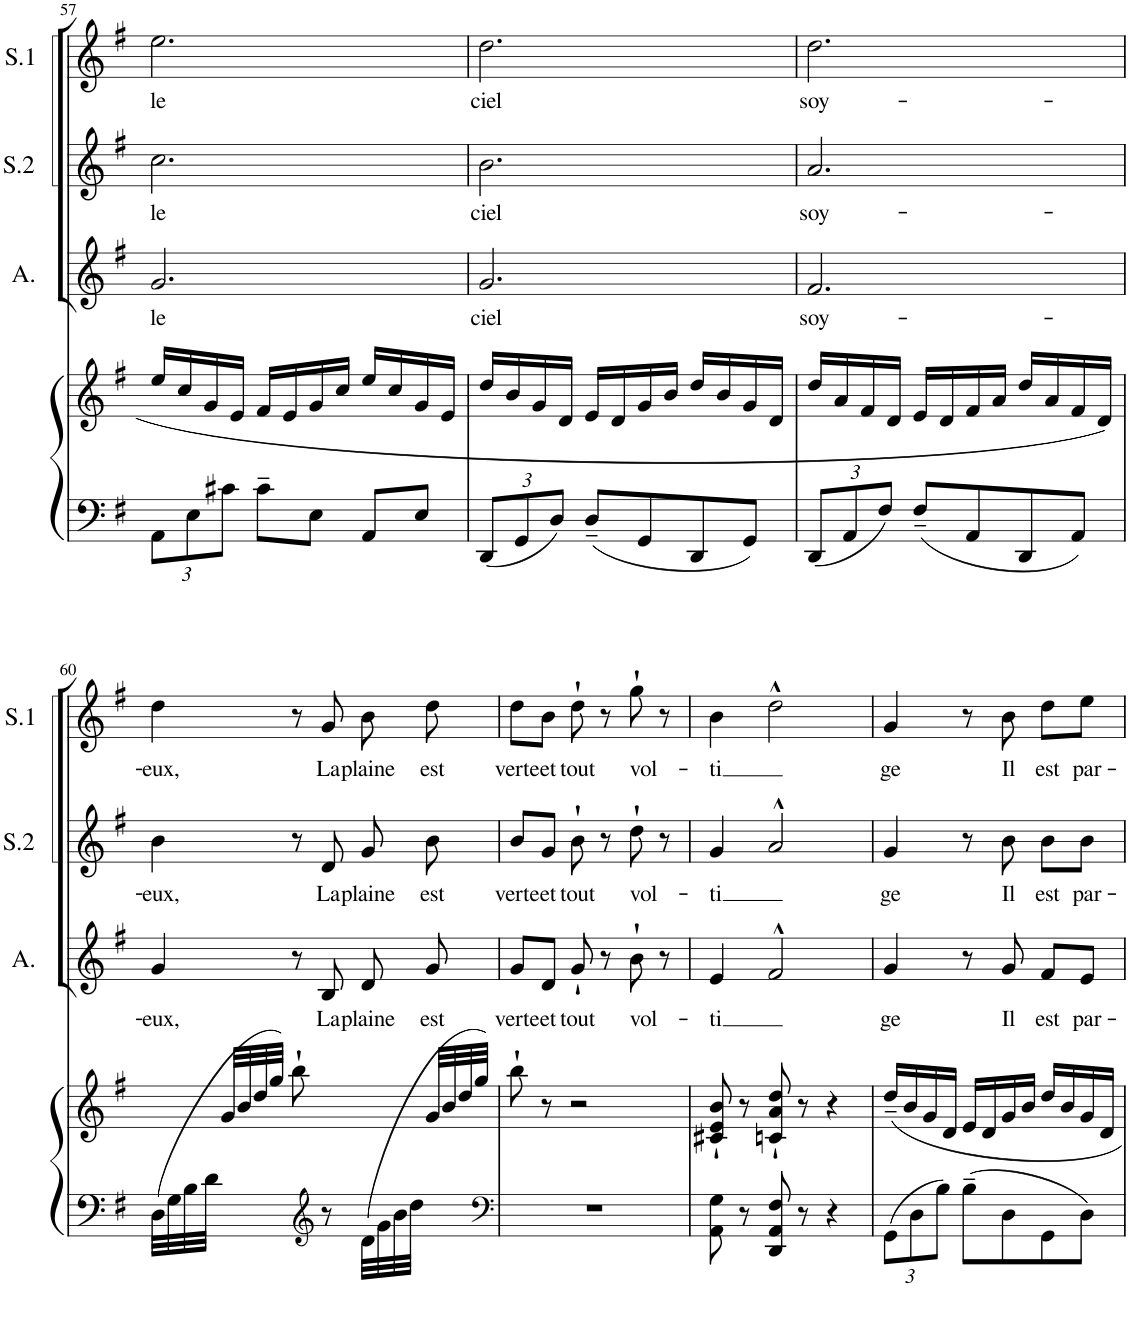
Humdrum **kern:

**kern	**kern	**kern	**text	**kern	**text	**kern	**text
*part4	*part4	*part3	*part3	*part2	*part2	*part1	*part1
*staff5	*staff4	*staff3	*staff3	*staff2	*staff2	*staff1	*staff1
*I"Piano	*	*I"Alto	*	*I"Soprano2	*	*I"Soprano1	*
*I'Pno	*	*I'A.	*	*I'S.2	*	*I'S.1	*
!!LO:PB:g=z
*clefF4	*clefG2	*clefG2	*	*clefG2	*	*clefG2	*
*k[f#]	*k[f#]	*k[f#]	*	*k[f#]	*	*k[f#]	*
*M3/4	*M3/4	*M3/4	*	*M3/4	*	*M3/4	*
*Xbrackettup	*	*	*	*	*	*	*
=57	=57	=57	=57	=57	=57	=57	=57
!	!	!	!LO:LY:b	!	!LO:LY:b	!	!LO:LY:b
12AA\L	16ee/LL	2.g/	le	2.cc\	le	2.ee\	le
.	16cc/	.	.	.	.	.	.
12E\	.	.	.	.	.	.	.
.	16g/	.	.	.	.	.	.
12c#X\J	.	.	.	.	.	.	.
.	16e/JJ	.	.	.	.	.	.
8c#~\L	16f#/LL	.	.	.	.	.	.
.	16e/	.	.	.	.	.	.
8E\J	16g/	.	.	.	.	.	.
.	16cc/JJ	.	.	.	.	.	.
8AA/L	16ee/LL	.	.	.	.	.	.
.	16cc/	.	.	.	.	.	.
8E/J	16g/	.	.	.	.	.	.
.	16e/JJ	.	.	.	.	.	.
=58	=58	=58	=58	=58	=58	=58	=58
!	!	!	!LO:LY:b	!	!LO:LY:b	!	!LO:LY:b
12DD/L	16dd/LL	2.g/	ciel	2.b\	ciel	2.dd\	ciel
.	16b/	.	.	.	.	.	.
12GG/	.	.	.	.	.	.	.
.	16g/	.	.	.	.	.	.
12D/J	.	.	.	.	.	.	.
.	16d/JJ	.	.	.	.	.	.
8D~/L	16e/LL	.	.	.	.	.	.
.	16d/	.	.	.	.	.	.
8GG/	16g/	.	.	.	.	.	.
.	16b/JJ	.	.	.	.	.	.
8DD/	16dd/LL	.	.	.	.	.	.
.	16b/	.	.	.	.	.	.
8GG/J	16g/	.	.	.	.	.	.
.	16d/JJ	.	.	.	.	.	.
=59	=59	=59	=59	=59	=59	=59	=59
!	!	!	!LO:LY:b	!	!LO:LY:b	!	!LO:LY:b
12DD/L	16dd/LL	2.f#/	soy-	2.a/	soy-	2.dd\	soy-
.	16a/	.	.	.	.	.	.
12AA/	.	.	.	.	.	.	.
.	16f#/	.	.	.	.	.	.
12F#/J	.	.	.	.	.	.	.
.	16d/JJ	.	.	.	.	.	.
8F#~/L	16e/LL	.	.	.	.	.	.
.	16d/	.	.	.	.	.	.
8AA/	16f#/	.	.	.	.	.	.
.	16a/JJ	.	.	.	.	.	.
8DD/	16dd/LL	.	.	.	.	.	.
.	16a/	.	.	.	.	.	.
8AA/J	16f#/	.	.	.	.	.	.
.	16d/JJ	.	.	.	.	.	.
!!LO:LB:g=z
=60	=60	=60	=60	=60	=60	=60	=60
*	*^	*	*	*	*	*	*
!	!	!	!	!LO:LY:b	!	!LO:LY:b	!	!LO:LY:b
(32D\LLL	2.ryy	8ryy	4g/	-eux,	4b\	-eux,	4dd\	-eux,
32G\	.	.	.	.	.	.	.	.
32B\	.	.	.	.	.	.	.	.
32d\JJJ	.	.	.	.	.	.	.	.
4ryy	.	32g/LLL	.	.	.	.	.	.
.	.	32b/	.	.	.	.	.	.
.	.	32dd/	.	.	.	.	.	.
.	.	32gg/JJJ)	.	.	.	.	.	.
.	.	8bb`\	8r	.	8r	.	8r	.
*clefG2	*	*	*	*	*	*	*	*
!	!	!	!	!LO:LY:b	!	!LO:LY:b	!	!LO:LY:b
8r	.	4ryy	8B/	La	8d/	La	8g/	La
!	!	!	!	!LO:LY:b	!	!LO:LY:b	!	!LO:LY:b
(>32d\LLL	.	.	8d/	plaine	8g/	plaine	8b\	plaine
32g\	.	.	.	.	.	.	.	.
32b\	.	.	.	.	.	.	.	.
32dd\JJJ	.	.	.	.	.	.	.	.
!	!	!	!	!LO:LY:b	!	!LO:LY:b	!	!LO:LY:b
8ryy	.	32g/LLL	8g/	est	8b\	est	8dd\	est
.	.	32b/	.	.	.	.	.	.
.	.	32dd/	.	.	.	.	.	.
.	.	32gg/JJJ)	.	.	.	.	.	.
*	*v	*v	*	*	*	*	*	*
=61	=61	=61	=61	=61	=61	=61	=61
*clefF4	*	*	*	*	*	*	*
*	*^	*	*	*	*	*	*
!	!	!	!	!LO:LY:b	!	!LO:LY:b	!	!LO:LY:b
*	*v	*v	*	*	*	*	*	*
2.r	8bb`\	8g/L	verte	8b/L	verte	8dd\L	verte
!	!	!	!LO:LY:b	!	!LO:LY:b	!	!LO:LY:b
.	8r	8d/J	et	8g/J	et	8b\J	et
!	!	!	!LO:LY:b	!	!LO:LY:b	!	!LO:LY:b
.	2r	8g`/	tout	8b`\	tout	8dd`\	tout
.	.	8r	.	8r	.	8r	.
!	!	!	!LO:LY:b	!	!LO:LY:b	!	!LO:LY:b
.	.	8b`\	vol-	8dd`\	vol-	8gg`\	vol-
.	.	8r	.	8r	.	8r	.
=62	=62	=62	=62	=62	=62	=62	=62
!	!	!	!LO:LY:b	!	!LO:LY:b	!	!LO:LY:b
8AA\ 8G\	8c#X/` 8e/` 8b/`	4e/	-ti	4g/	-ti	4b\	-ti
8r	8r	.	.	.	.	.	.
8DD/ 8AA/ 8F#/	8cn/` 8a/` 8dd/`	2f#^^/	.	2a^^/	.	2dd^^\	.
8r	8r	.	.	.	.	.	.
4r	4r	.	.	.	.	.	.
=63	=63	=63	=63	=63	=63	=63	=63
!	!	!	!LO:LY:b	!	!LO:LY:b	!	!LO:LY:b
12GG\L	16dd~/LL	4g/	ge	4g/	ge	4g/	ge
.	16b/	.	.	.	.	.	.
12D\	.	.	.	.	.	.	.
.	16g/	.	.	.	.	.	.
12B\J	.	.	.	.	.	.	.
.	16d/JJ	.	.	.	.	.	.
8B~\L	16e/LL	8r	.	8r	.	8r	.
.	16d/	.	.	.	.	.	.
!	!	!	!LO:LY:b	!	!LO:LY:b	!	!LO:LY:b
8D\	16g/	8g/	Il	8b\	Il	8b\	Il
.	16b/JJ	.	.	.	.	.	.
!	!	!	!LO:LY:b	!	!LO:LY:b	!	!LO:LY:b
8GG\	16dd/LL	8f#/L	est	8b\L	est	8dd\L	est
.	16b/	.	.	.	.	.	.
!	!	!	!LO:LY:b	!	!LO:LY:b	!	!LO:LY:b
8D\J	16g/	8e/J	par-	8b\J	par-	8ee\J	par-
.	16d/JJ	.	.	.	.	.	.
=	=	=	=	=	=	=	=
*-	*-	*-	*-	*-	*-	*-	*-
